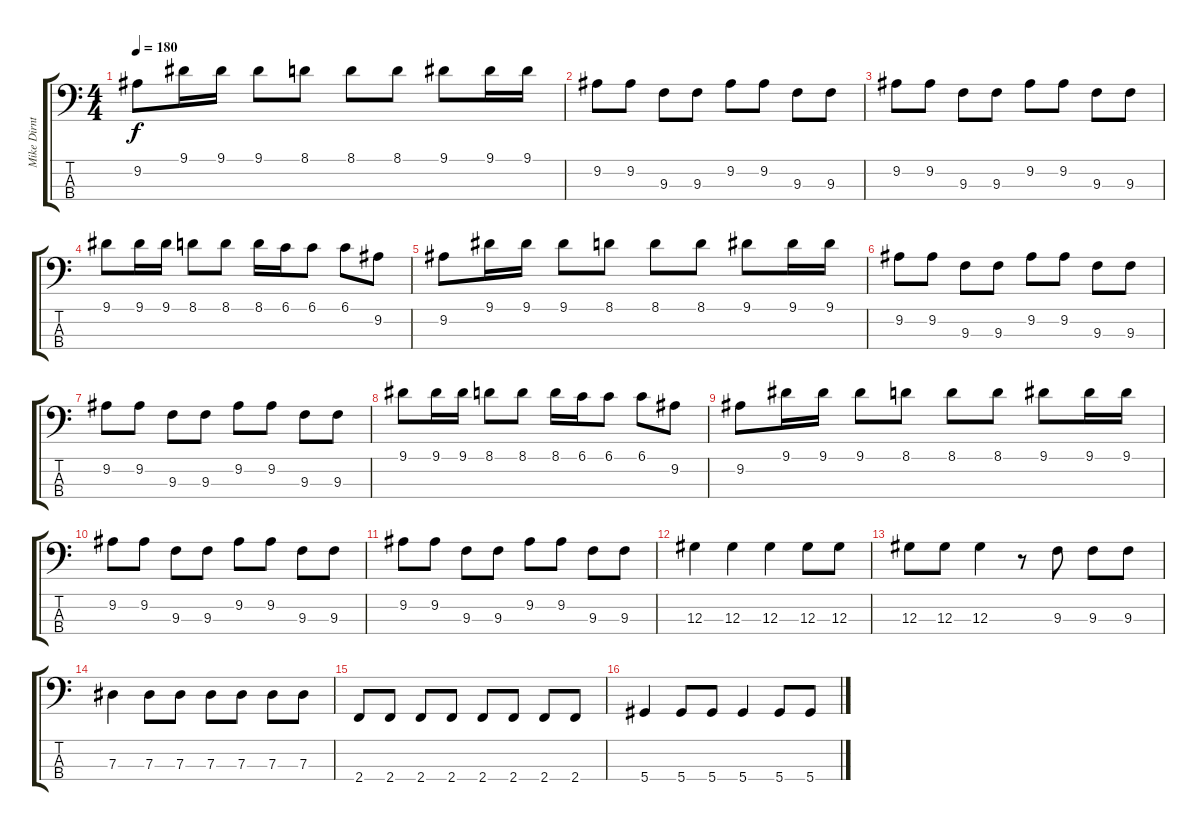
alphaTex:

\track ("Mike Dirnt (Bass)" "Mike Dirnt") {instrument electricbasspick}
\staff {score tabs}
\tuning (Gb2 Db2 Ab1 Eb1) {hide}
\ts (4 4)
\tempo 180
\clef f4
\ks c
9.2.8{dy f} 9.1.16 9.1.16 9.1.8 8.1.8 8.1.8 8.1.8 9.1.8 9.1.16 9.1.16 |
9.2.8 9.2.8 9.3.8 9.3.8 9.2.8 9.2.8 9.3.8 9.3.8 |
9.2.8 9.2.8 9.3.8 9.3.8 9.2.8 9.2.8 9.3.8 9.3.8 |
9.1.8 9.1.16 9.1.16 8.1.8 8.1.8 8.1.16 6.1.16 6.1.8 6.1.8 9.2.8 |
9.2.8 9.1.16 9.1.16 9.1.8 8.1.8 8.1.8 8.1.8 9.1.8 9.1.16 9.1.16 |
9.2.8 9.2.8 9.3.8 9.3.8 9.2.8 9.2.8 9.3.8 9.3.8 |
9.2.8 9.2.8 9.3.8 9.3.8 9.2.8 9.2.8 9.3.8 9.3.8 |
9.1.8 9.1.16 9.1.16 8.1.8 8.1.8 8.1.16 6.1.16 6.1.8 6.1.8 9.2.8 |
9.2.8 9.1.16 9.1.16 9.1.8 8.1.8 8.1.8 8.1.8 9.1.8 9.1.16 9.1.16 |
9.2.8 9.2.8 9.3.8 9.3.8 9.2.8 9.2.8 9.3.8 9.3.8 |
9.2.8 9.2.8 9.3.8 9.3.8 9.2.8 9.2.8 9.3.8 9.3.8 |
12.3.4{balance 3} 12.3.4 12.3.4 12.3.8 12.3.8 |
12.3.8 12.3.8 12.3.4 r.8 9.3.8 9.3.8 9.3.8 |
7.3.4 7.3.8 7.3.8 7.3.8 7.3.8 7.3.8 7.3.8 |
2.4.8 2.4.8 2.4.8 2.4.8 2.4.8 2.4.8 2.4.8 2.4.8 |
5.4.4 5.4.8 5.4.8 5.4.4 5.4.8 5.4.8
